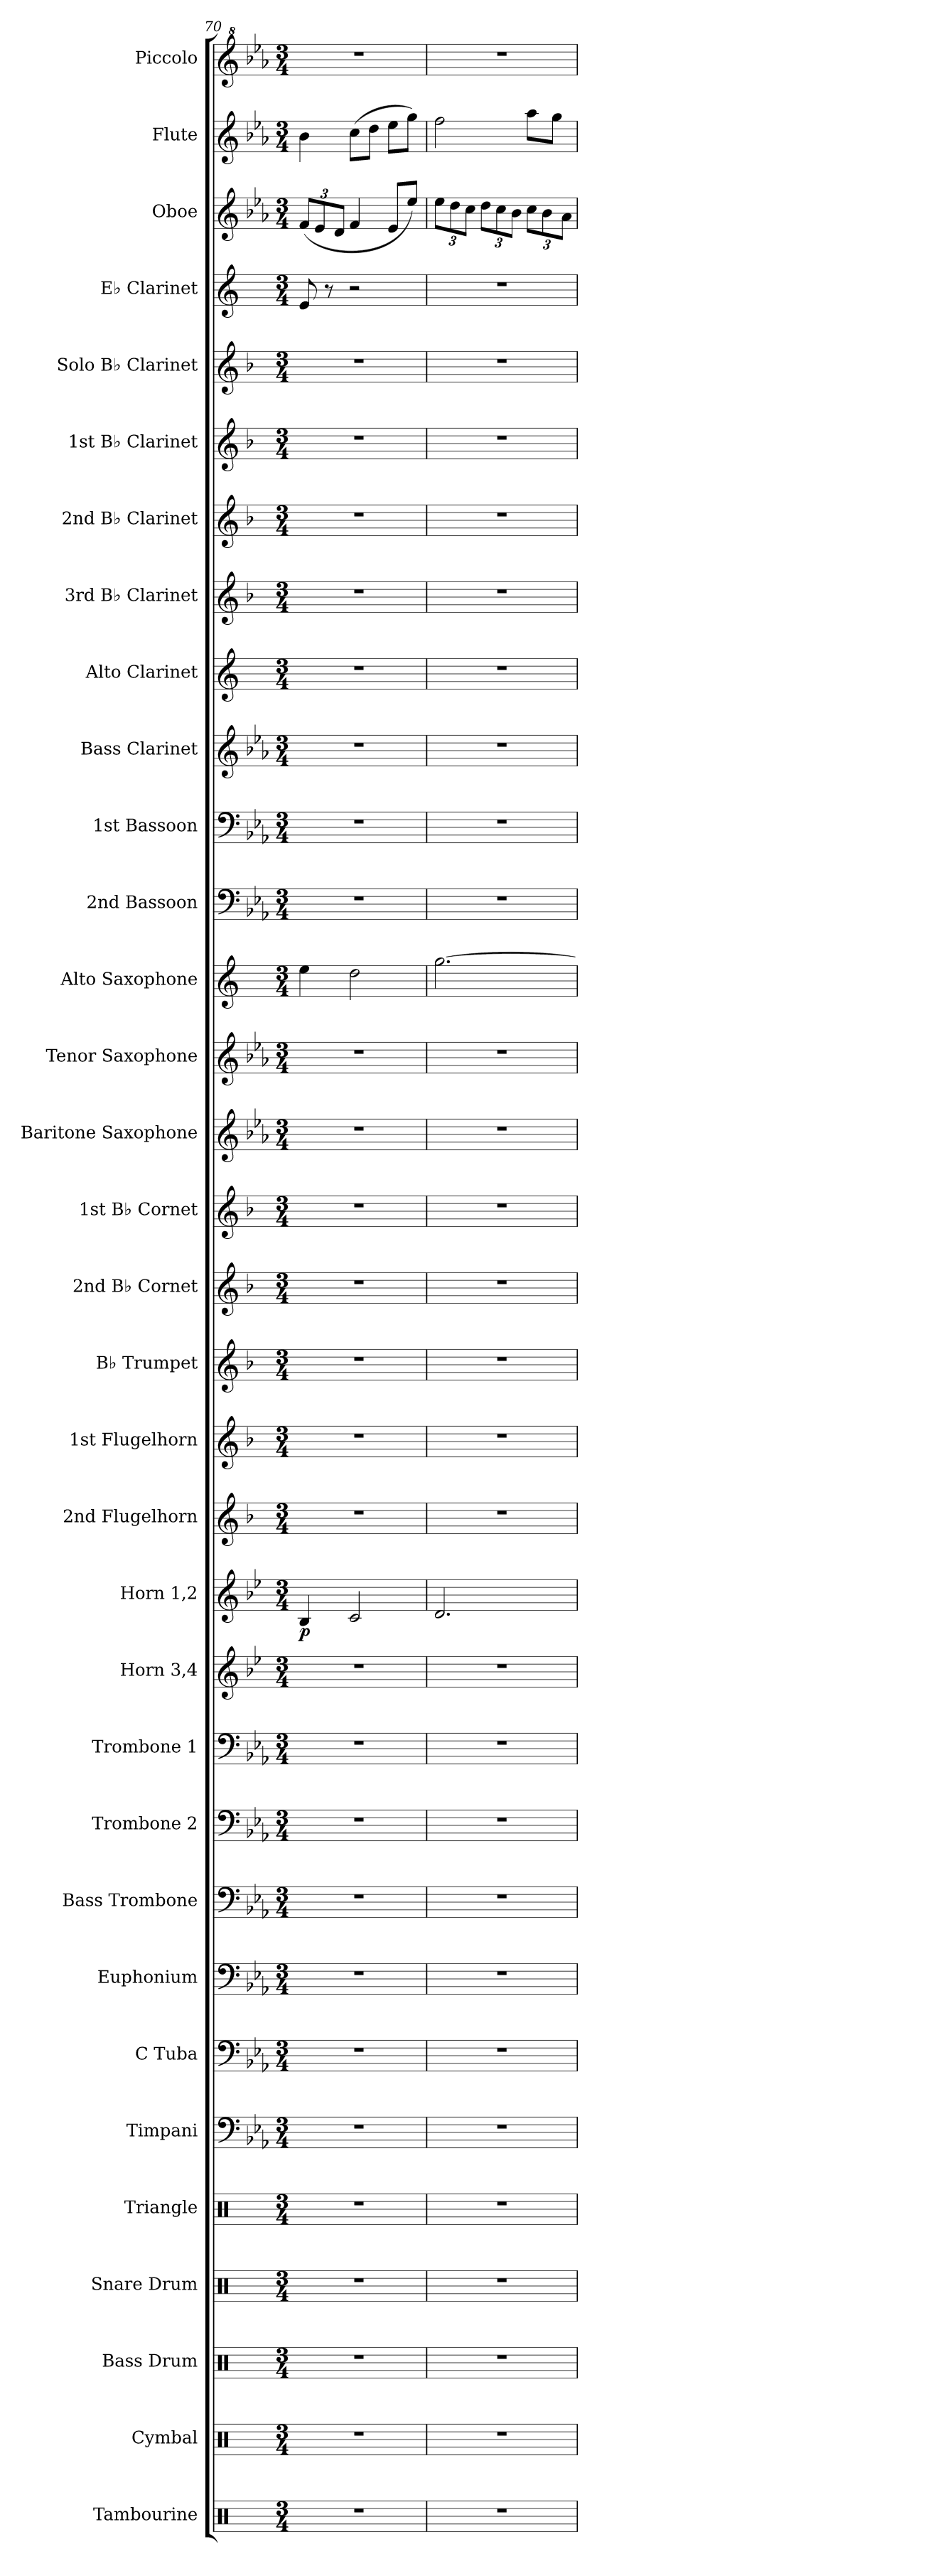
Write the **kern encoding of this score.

**kern	**kern	**kern	**kern	**kern	**kern	**kern	**kern	**kern	**kern	**kern	**kern	**kern	**dynam	**kern	**kern	**kern	**kern	**kern	**kern	**kern	**kern	**kern	**kern	**kern	**kern	**kern	**kern	**kern	**kern	**kern	**kern	**kern	**kern
*part33	*part32	*part31	*part30	*part29	*part28	*part27	*part26	*part25	*part24	*part23	*part22	*part21	*part21	*part20	*part19	*part18	*part17	*part16	*part15	*part14	*part13	*part12	*part11	*part10	*part9	*part8	*part7	*part6	*part5	*part4	*part3	*part2	*part1
*staff33	*staff32	*staff31	*staff30	*staff29	*staff28	*staff27	*staff26	*staff25	*staff24	*staff23	*staff22	*staff21	*staff21	*staff20	*staff19	*staff18	*staff17	*staff16	*staff15	*staff14	*staff13	*staff12	*staff11	*staff10	*staff9	*staff8	*staff7	*staff6	*staff5	*staff4	*staff3	*staff2	*staff1
*I"Tambourine	*I"Cymbal	*I"Bass Drum	*I"Snare Drum	*I"Triangle	*I"Timpani	*I"C Tuba	*I"Euphonium	*I"Bass Trombone	*I"Trombone 2	*I"Trombone 1	*I"Horn 3,4	*I"Horn 1,2	*	*I"2nd Flugelhorn	*I"1st Flugelhorn	*I"B♭ Trumpet	*I"2nd B♭ Cornet	*I"1st B♭ Cornet	*I"Baritone Saxophone	*I"Tenor Saxophone	*I"Alto Saxophone	*I"2nd Bassoon	*I"1st Bassoon	*I"Bass Clarinet	*I"Alto Clarinet	*I"3rd B♭ Clarinet	*I"2nd B♭ Clarinet	*I"1st B♭ Clarinet	*I"Solo B♭ Clarinet	*I"E♭ Clarinet	*I"Oboe	*I"Flute	*I"Piccolo
*I'Tamb.	*I'Cym.	*I'B. Dr.	*I'Sn. Dr.	*I'Trgl.	*I'Timp.	*I'C Tu.	*I'Eu.	*I'B. Trb.	*I'Trb. 2	*I'Trb. 1	*I'Hn. 3,4	*I'Hn. 1,2	*	*I'2nd Flghn.	*I'1st Flghn.	*I'B♭ Tpt.	*I'2nd B♭ Cnt.	*I'1st B♭ Cnt.	*I'Bar. Sax.	*I'T. Sax.	*I'A. Sax.	*I'2nd Bsn.	*I'1st Bsn.	*I'B. Cl.	*I'A. Cl.	*I'3rd B♭ Cl.	*I'2nd B♭ Cl.	*I'1st B♭ Cl.	*I'Solo B♭ Cl.	*I'E♭ Cl.	*I'Ob.	*I'Fl.	*I'Picc.
*clefX	*clefX	*clefX	*clefX	*clefX	*clefF4	*clefF4	*clefF4	*clefF4	*clefF4	*clefF4	*clefG2	*clefG2	*	*clefG2	*clefG2	*clefG2	*clefG2	*clefG2	*clefG2	*clefG2	*clefG2	*clefF4	*clefF4	*clefG2	*clefG2	*clefG2	*clefG2	*clefG2	*clefG2	*clefG2	*clefG2	*clefG2	*clefG^2
*	*	*	*	*	*	*	*	*	*	*	*ITrd4c7	*ITrd4c7	*	*ITrd1c2	*ITrd1c2	*ITrd1c2	*ITrd1c2	*ITrd1c2	*ITrd12c21	*ITrd8c14	*ITrd5c9	*	*	*ITrd8c14	*ITrd5c9	*ITrd1c2	*ITrd1c2	*ITrd1c2	*ITrd1c2	*ITrd-2c-3	*	*	*ITrd-7c-12
*k[]	*k[]	*k[]	*k[]	*k[]	*k[b-e-a-]	*k[b-e-a-]	*k[b-e-a-]	*k[b-e-a-]	*k[b-e-a-]	*k[b-e-a-]	*k[b-e-a-]	*k[b-e-a-]	*	*k[b-e-a-]	*k[b-e-a-]	*k[b-e-a-]	*k[b-e-a-]	*k[b-e-a-]	*k[b-e-a-]	*k[b-e-a-]	*k[b-e-a-]	*k[b-e-a-]	*k[b-e-a-]	*k[b-e-a-]	*k[b-e-a-]	*k[b-e-a-]	*k[b-e-a-]	*k[b-e-a-]	*k[b-e-a-]	*k[b-e-a-]	*k[b-e-a-]	*k[b-e-a-]	*k[b-e-a-]
*C:	*C:	*C:	*C:	*C:	*E-:	*E-:	*E-:	*E-:	*E-:	*E-:	*E-:	*E-:	*	*E-:	*E-:	*E-:	*E-:	*E-:	*E-:	*E-:	*E-:	*E-:	*E-:	*E-:	*E-:	*E-:	*E-:	*E-:	*E-:	*E-:	*E-:	*E-:	*E-:
*M3/4	*M3/4	*M3/4	*M3/4	*M3/4	*M3/4	*M3/4	*M3/4	*M3/4	*M3/4	*M3/4	*M3/4	*M3/4	*	*M3/4	*M3/4	*M3/4	*M3/4	*M3/4	*M3/4	*M3/4	*M3/4	*M3/4	*M3/4	*M3/4	*M3/4	*M3/4	*M3/4	*M3/4	*M3/4	*M3/4	*M3/4	*M3/4	*M3/4
*	*	*	*	*	*	*	*	*	*	*	*	*	*	*	*	*	*	*	*	*	*	*	*	*	*	*	*	*	*	*	*Xbrackettup	*	*
=70	=70	=70	=70	=70	=70	=70	=70	=70	=70	=70	=70	=70	=70	=70	=70	=70	=70	=70	=70	=70	=70	=70	=70	=70	=70	=70	=70	=70	=70	=70	=70	=70	=70
!	!	!	!	!	!	!	!	!	!	!	!	!	!LO:DY:b	!	!	!	!	!	!	!	!	!	!	!	!	!	!	!	!	!	!	!	!
2.r	2.r	2.r	2.r	2.r	2.r	2.r	2.r	2.r	2.r	2.r	2.r	4E-/	p	2.r	2.r	2.r	2.r	2.r	2.r	2.r	4g\	2.r	2.r	2.r	2.r	2.r	2.r	2.r	2.r	8g/	(12f/L	4b-\	2.r
.	.	.	.	.	.	.	.	.	.	.	.	.	.	.	.	.	.	.	.	.	.	.	.	.	.	.	.	.	.	.	12e-/	.	.
.	.	.	.	.	.	.	.	.	.	.	.	.	.	.	.	.	.	.	.	.	.	.	.	.	.	.	.	.	.	8r	.	.	.
.	.	.	.	.	.	.	.	.	.	.	.	.	.	.	.	.	.	.	.	.	.	.	.	.	.	.	.	.	.	.	12d/J	.	.
.	.	.	.	.	.	.	.	.	.	.	.	2F/	.	.	.	.	.	.	.	.	2f\	.	.	.	.	.	.	.	.	2r	4f/	(8cc\L	.
.	.	.	.	.	.	.	.	.	.	.	.	.	.	.	.	.	.	.	.	.	.	.	.	.	.	.	.	.	.	.	.	8dd\J	.
.	.	.	.	.	.	.	.	.	.	.	.	.	.	.	.	.	.	.	.	.	.	.	.	.	.	.	.	.	.	.	8e-/L	8ee-\L	.
.	.	.	.	.	.	.	.	.	.	.	.	.	.	.	.	.	.	.	.	.	.	.	.	.	.	.	.	.	.	.	8ee-/J)	8gg\J)	.
=71	=71	=71	=71	=71	=71	=71	=71	=71	=71	=71	=71	=71	=71	=71	=71	=71	=71	=71	=71	=71	=71	=71	=71	=71	=71	=71	=71	=71	=71	=71	=71	=71	=71
2.r	2.r	2.r	2.r	2.r	2.r	2.r	2.r	2.r	2.r	2.r	2.r	2.G/	.	2.r	2.r	2.r	2.r	2.r	2.r	2.r	[2.b-\	2.r	2.r	2.r	2.r	2.r	2.r	2.r	2.r	2.r	12ee-\L	2ff\	2.r
.	.	.	.	.	.	.	.	.	.	.	.	.	.	.	.	.	.	.	.	.	.	.	.	.	.	.	.	.	.	.	12dd\	.	.
.	.	.	.	.	.	.	.	.	.	.	.	.	.	.	.	.	.	.	.	.	.	.	.	.	.	.	.	.	.	.	12cc\J	.	.
.	.	.	.	.	.	.	.	.	.	.	.	.	.	.	.	.	.	.	.	.	.	.	.	.	.	.	.	.	.	.	12dd\L	.	.
.	.	.	.	.	.	.	.	.	.	.	.	.	.	.	.	.	.	.	.	.	.	.	.	.	.	.	.	.	.	.	12cc\	.	.
.	.	.	.	.	.	.	.	.	.	.	.	.	.	.	.	.	.	.	.	.	.	.	.	.	.	.	.	.	.	.	12b-\J	.	.
.	.	.	.	.	.	.	.	.	.	.	.	.	.	.	.	.	.	.	.	.	.	.	.	.	.	.	.	.	.	.	12cc\L	8aa-\L	.
.	.	.	.	.	.	.	.	.	.	.	.	.	.	.	.	.	.	.	.	.	.	.	.	.	.	.	.	.	.	.	12b-\	.	.
.	.	.	.	.	.	.	.	.	.	.	.	.	.	.	.	.	.	.	.	.	.	.	.	.	.	.	.	.	.	.	.	8gg\J	.
.	.	.	.	.	.	.	.	.	.	.	.	.	.	.	.	.	.	.	.	.	.	.	.	.	.	.	.	.	.	.	12a-\J	.	.
=	=	=	=	=	=	=	=	=	=	=	=	=	=	=	=	=	=	=	=	=	=	=	=	=	=	=	=	=	=	=	=	=	=
*-	*-	*-	*-	*-	*-	*-	*-	*-	*-	*-	*-	*-	*-	*-	*-	*-	*-	*-	*-	*-	*-	*-	*-	*-	*-	*-	*-	*-	*-	*-	*-	*-	*-
